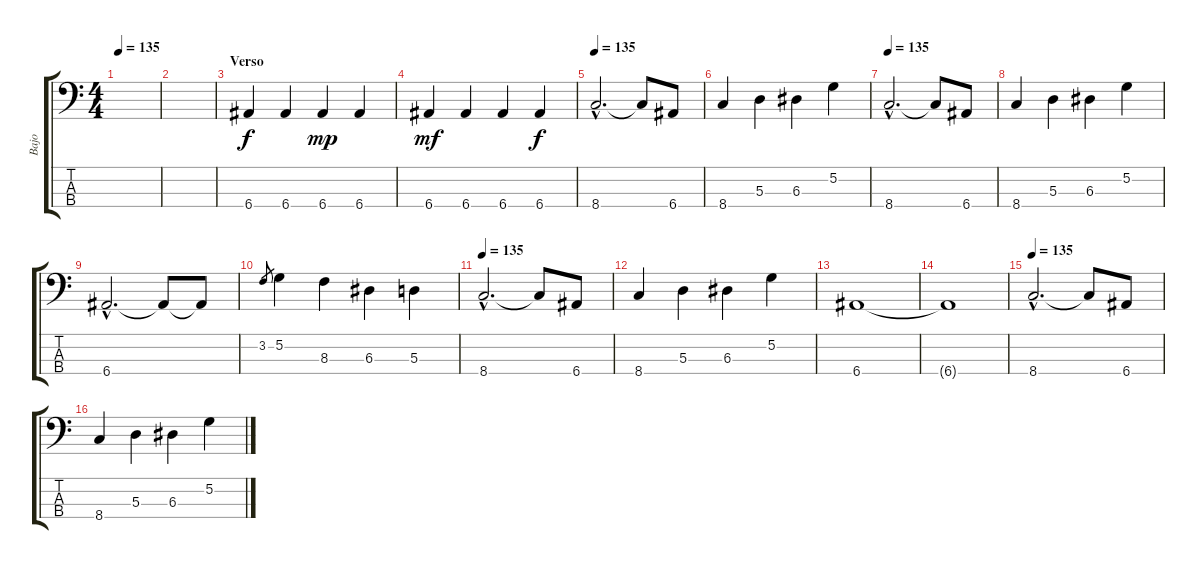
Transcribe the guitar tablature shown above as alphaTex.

\track ("Bajo" "Bajo") {instrument electricbassfinger}
\staff {score tabs}
\tuning (G2 D2 A1 E1) {hide}
\ts (4 4)
\tempo 135
\clef f4
\ks c
|
|
\section ("" "Verso")
6.4.4 6.4.4 6.4.4{dy mp} 6.4.4 |
6.4.4{dy mf} 6.4.4 6.4.4 6.4.4{dy f} |
\tempo 140
\tempo 135
8.4{hac}.2{d} 8.4{t}.8 6.4.8 |
8.4.4 5.3.4 6.3.4 5.2.4 |
\tempo 135
8.4{hac}.2{d} 8.4{t}.8 6.4.8 |
8.4.4 5.3.4 6.3.4 5.2.4 |
6.4{hac}.2{d} 6.4{t}.8 6.4{t}.8 |
3.2.8{gr} 5.2.4 8.3.4 6.3.4 5.3.4 |
\tempo 135
8.4{hac}.2{d} 8.4{t}.8 6.4.8 |
8.4.4 5.3.4 6.3.4 5.2.4 |
6.4.1 |
6.4{t}.1 |
\tempo 135
8.4{hac}.2{d} 8.4{t}.8 6.4.8 |
8.4.4 5.3.4 6.3.4 5.2.4
